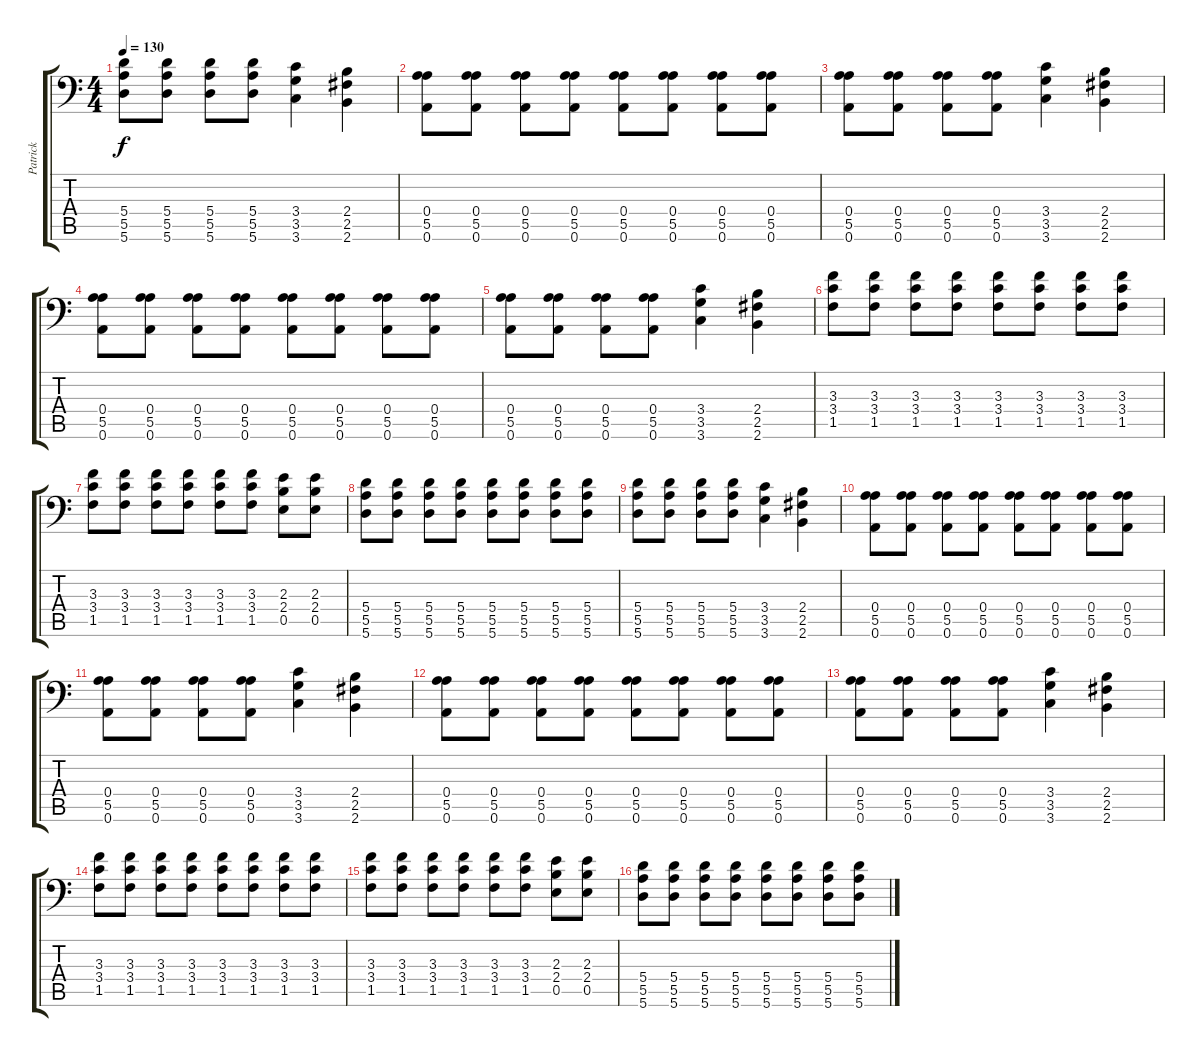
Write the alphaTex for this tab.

\track ("Patrick" "Patrick") {instrument distortionguitar}
\staff {score tabs}
\tuning (B3 Gb3 D3 A2 E2 A1) {hide}
\ts (4 4)
\tempo 130
\clef f4
\ks c
(5.4 5.5 5.6).8{dy f} (5.4 5.5 5.6).8 (5.4 5.5 5.6).8 (5.4 5.5 5.6).8 (3.4 3.5 3.6).4 (2.4 2.5 2.6).4 |
(0.4 5.5 0.6).8 (0.4 5.5 0.6).8 (0.4 5.5 0.6).8 (0.4 5.5 0.6).8 (0.4 5.5 0.6).8 (0.4 5.5 0.6).8 (0.4 5.5 0.6).8 (0.4 5.5 0.6).8 |
(0.4 5.5 0.6).8 (0.4 5.5 0.6).8 (0.4 5.5 0.6).8 (0.4 5.5 0.6).8 (3.4 3.5 3.6).4 (2.4 2.5 2.6).4 |
(0.4 5.5 0.6).8 (0.4 5.5 0.6).8 (0.4 5.5 0.6).8 (0.4 5.5 0.6).8 (0.4 5.5 0.6).8 (0.4 5.5 0.6).8 (0.4 5.5 0.6).8 (0.4 5.5 0.6).8 |
(0.4 5.5 0.6).8 (0.4 5.5 0.6).8 (0.4 5.5 0.6).8 (0.4 5.5 0.6).8 (3.4 3.5 3.6).4 (2.4 2.5 2.6).4 |
(3.3 3.4 1.5).8 (3.3 3.4 1.5).8 (3.3 3.4 1.5).8 (3.3 3.4 1.5).8 (3.3 3.4 1.5).8 (3.3 3.4 1.5).8 (3.3 3.4 1.5).8 (3.3 3.4 1.5).8 |
(3.3 3.4 1.5).8 (3.3 3.4 1.5).8 (3.3 3.4 1.5).8 (3.3 3.4 1.5).8 (3.3 3.4 1.5).8 (3.3 3.4 1.5).8 (2.3 2.4 0.5).8 (2.3 2.4 0.5).8 |
(5.4 5.5 5.6).8 (5.4 5.5 5.6).8 (5.4 5.5 5.6).8 (5.4 5.5 5.6).8 (5.4 5.5 5.6).8 (5.4 5.5 5.6).8 (5.4 5.5 5.6).8 (5.4 5.5 5.6).8 |
(5.4 5.5 5.6).8 (5.4 5.5 5.6).8 (5.4 5.5 5.6).8 (5.4 5.5 5.6).8 (3.4 3.5 3.6).4 (2.4 2.5 2.6).4 |
(0.4 5.5 0.6).8 (0.4 5.5 0.6).8 (0.4 5.5 0.6).8 (0.4 5.5 0.6).8 (0.4 5.5 0.6).8 (0.4 5.5 0.6).8 (0.4 5.5 0.6).8 (0.4 5.5 0.6).8 |
(0.4 5.5 0.6).8 (0.4 5.5 0.6).8 (0.4 5.5 0.6).8 (0.4 5.5 0.6).8 (3.4 3.5 3.6).4 (2.4 2.5 2.6).4 |
(0.4 5.5 0.6).8 (0.4 5.5 0.6).8 (0.4 5.5 0.6).8 (0.4 5.5 0.6).8 (0.4 5.5 0.6).8 (0.4 5.5 0.6).8 (0.4 5.5 0.6).8 (0.4 5.5 0.6).8 |
(0.4 5.5 0.6).8 (0.4 5.5 0.6).8 (0.4 5.5 0.6).8 (0.4 5.5 0.6).8 (3.4 3.5 3.6).4 (2.4 2.5 2.6).4 |
(3.3 3.4 1.5).8 (3.3 3.4 1.5).8 (3.3 3.4 1.5).8 (3.3 3.4 1.5).8 (3.3 3.4 1.5).8 (3.3 3.4 1.5).8 (3.3 3.4 1.5).8 (3.3 3.4 1.5).8 |
(3.3 3.4 1.5).8 (3.3 3.4 1.5).8 (3.3 3.4 1.5).8 (3.3 3.4 1.5).8 (3.3 3.4 1.5).8 (3.3 3.4 1.5).8 (2.3 2.4 0.5).8 (2.3 2.4 0.5).8 |
(5.4 5.5 5.6).8 (5.4 5.5 5.6).8 (5.4 5.5 5.6).8 (5.4 5.5 5.6).8 (5.4 5.5 5.6).8 (5.4 5.5 5.6).8 (5.4 5.5 5.6).8 (5.4 5.5 5.6).8
